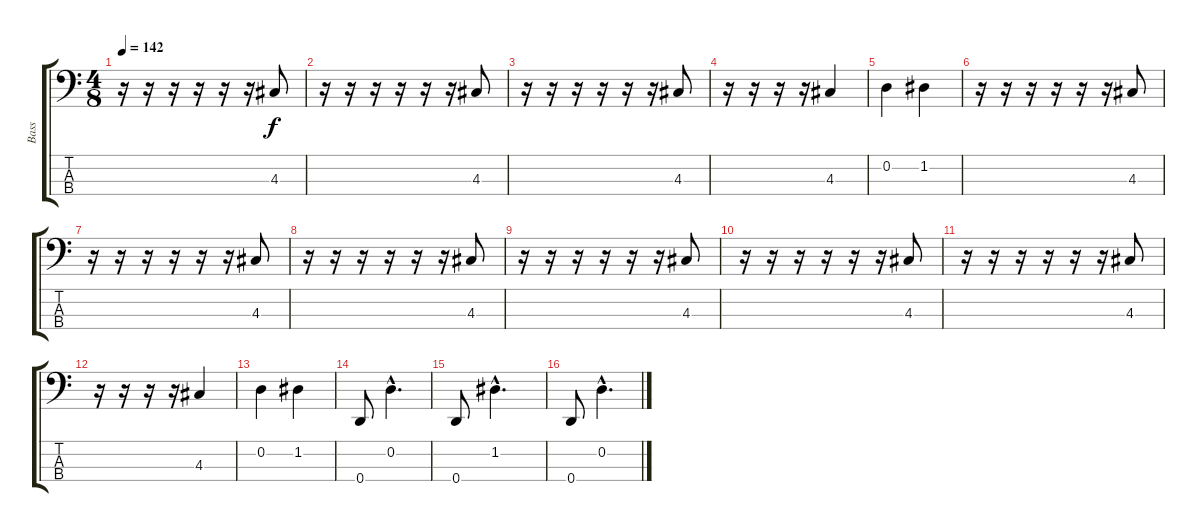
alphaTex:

\track ("Bass" "Bass") {instrument electricbassfinger}
\staff {score tabs}
\tuning (G2 D2 A1 D1) {hide}
\ts (4 8)
\tempo 142
\clef f4
\ks c
r.16{dy f} r.16 r.16 r.16 r.16 r.16 4.3.8 |
r.16 r.16 r.16 r.16 r.16 r.16 4.3.8 |
r.16 r.16 r.16 r.16 r.16 r.16 4.3.8 |
r.16 r.16 r.16 r.16 4.3.4 |
0.2.4 1.2.4 |
r.16 r.16 r.16 r.16 r.16 r.16 4.3.8 |
r.16 r.16 r.16 r.16 r.16 r.16 4.3.8 |
r.16 r.16 r.16 r.16 r.16 r.16 4.3.8 |
r.16 r.16 r.16 r.16 r.16 r.16 4.3.8 |
r.16 r.16 r.16 r.16 r.16 r.16 4.3.8 |
r.16 r.16 r.16 r.16 r.16 r.16 4.3.8 |
r.16 r.16 r.16 r.16 4.3.4 |
0.2.4 1.2.4 |
0.4.8 0.2{hac}.4{d} |
0.4.8 1.2{hac}.4{d} |
0.4.8 0.2{hac}.4{d}
